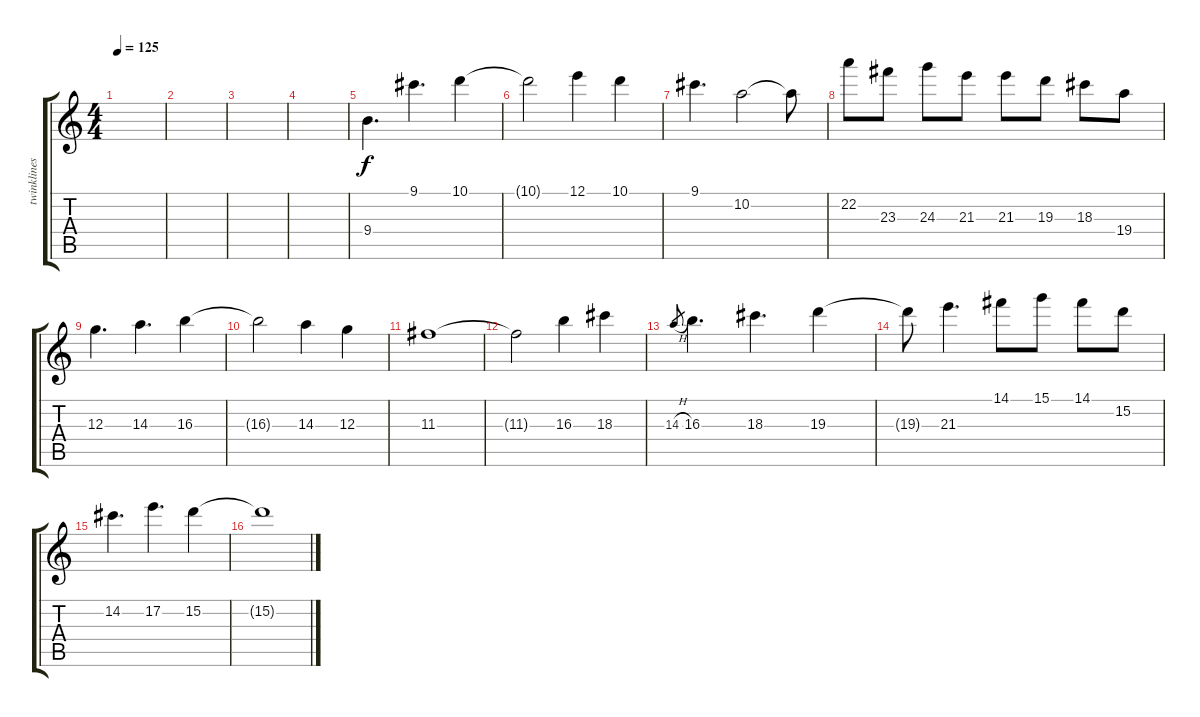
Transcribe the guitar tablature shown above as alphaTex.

\track ("twinkliness" "twinklines") {instrument pad1newage}
\staff {score tabs}
\tuning (E5 B4 G4 D4 A3 E3) {hide}
\ts (4 4)
\tempo 125
\clef g2
\ks c
|
|
|
|
9.4.4{d} 9.1.4{d} 10.1.4 |
10.1{t}.2 12.1.4 10.1.4 |
9.1.4{d} 10.2.2 10.2{t}.8 |
22.2.8 23.3.8 24.3.8 21.3.8 21.3.8 19.3.8 18.3.8 19.4.8 |
12.3.4{d} 14.3.4{d} 16.3.4 |
16.3{t}.2 14.3.4 12.3.4 |
11.3.1 |
11.3{t}.2 16.3.4 18.3.4 |
14.3{h}.8{gr} 16.3.4{d} 18.3.4{d} 19.3.4 |
19.3{t}.8 21.3.4{d} 14.1.8 15.1.8 14.1.8 15.2.8 |
14.2.4{d} 17.2.4{d} 15.2.4 |
15.2{t}.1
